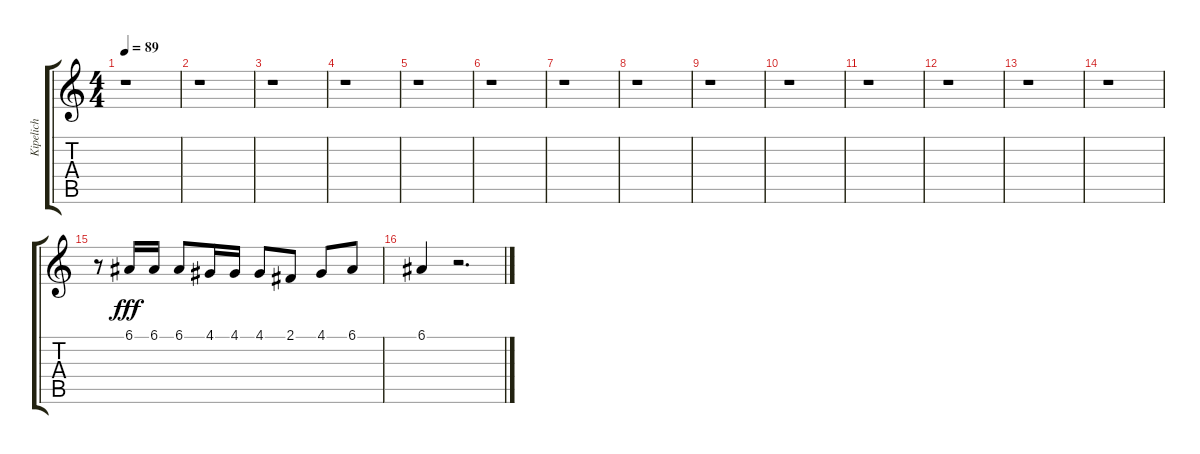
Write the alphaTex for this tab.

\track ("Kipelich" "Kipelich") {instrument viola}
\staff {score tabs}
\tuning (E4 B3 G3 D3 A2 E2) {hide}
\ts (4 4)
\tempo 89
\clef g2
\ks c
r.1{dy fff} |
r.1 |
r.1 |
r.1 |
r.1 |
r.1 |
r.1 |
r.1 |
r.1 |
r.1 |
r.1 |
r.1 |
r.1 |
r.1 |
r.8 6.1.16 6.1.16 6.1.8 4.1.16 4.1.16 4.1.8 2.1.8 4.1.8 6.1.8 |
6.1.4 r.2{d}
